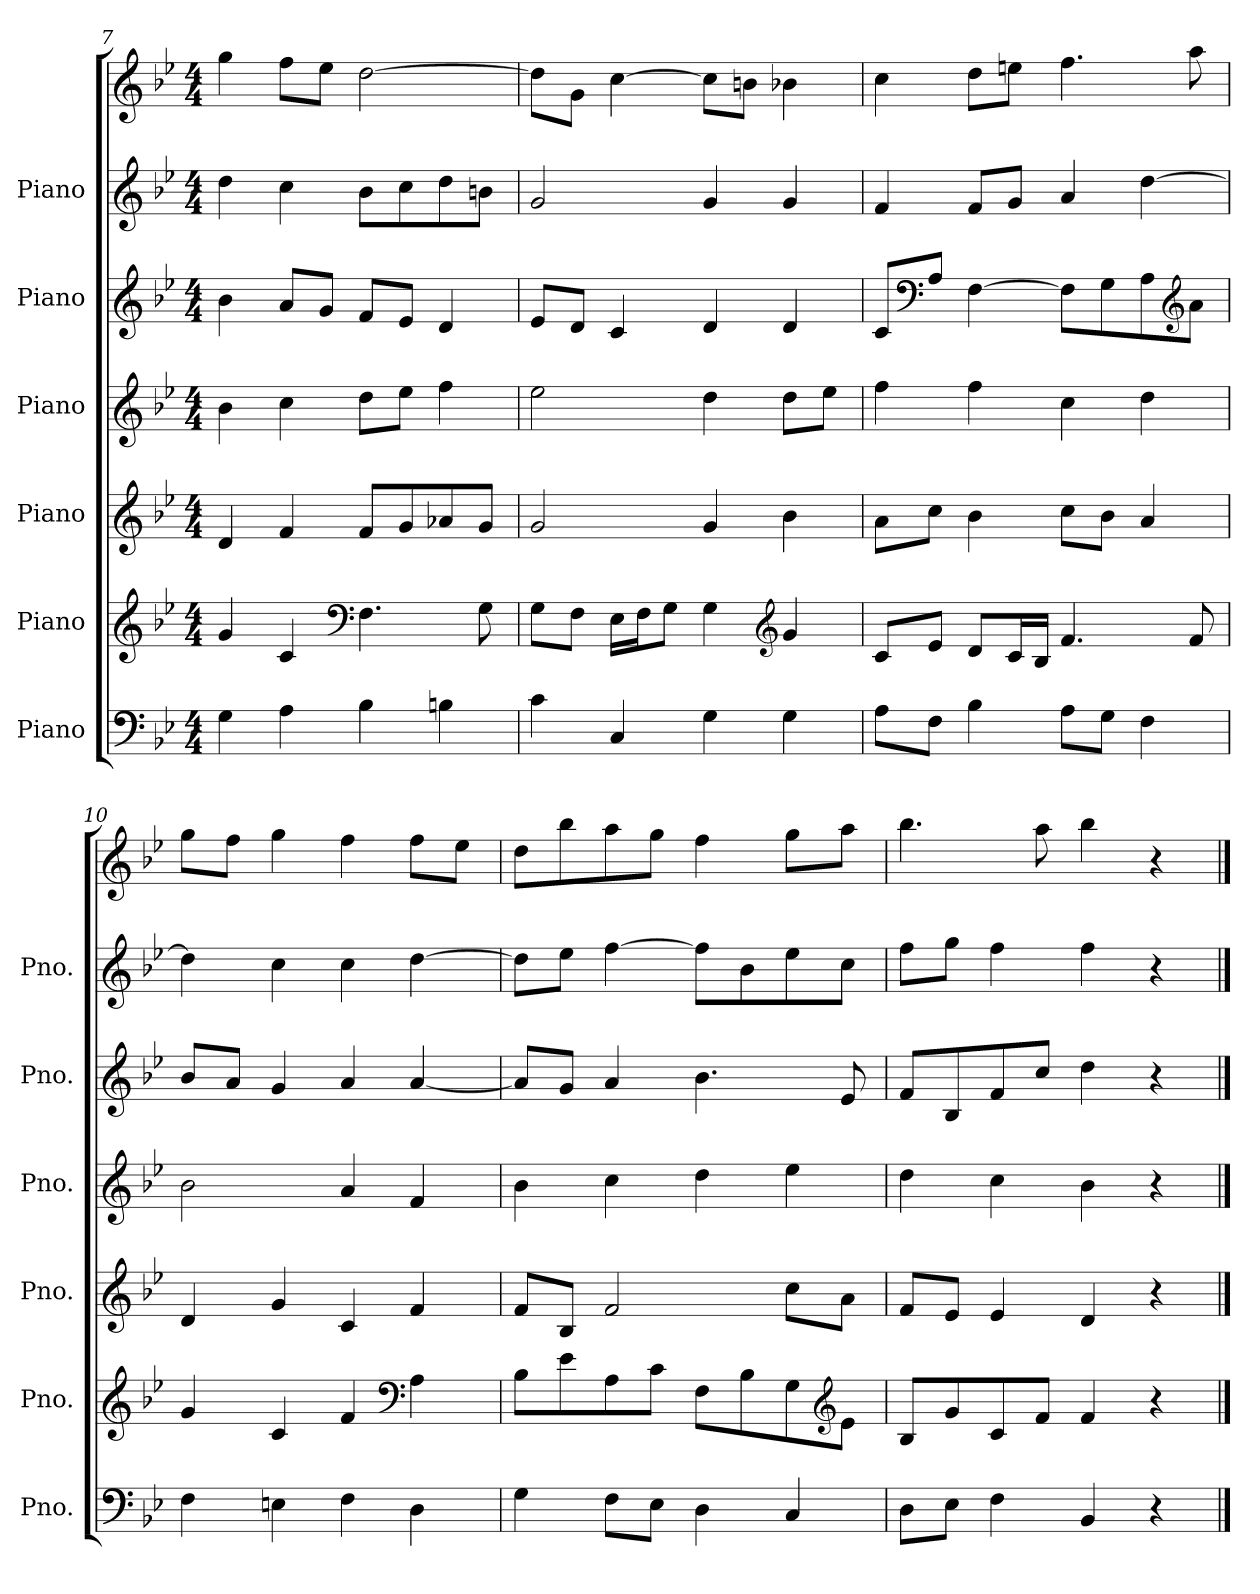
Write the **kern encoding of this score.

**kern	**kern	**kern	**kern	**kern	**kern	**kern
*part6	*part5	*part4	*part3	*part2	*part1	*part1
*staff7	*staff6	*staff5	*staff4	*staff3	*staff2	*staff1
*I"Piano	*I"Piano	*I"Piano	*I"Piano	*I"Piano	*I"Piano	*
*I'Pno.	*I'Pno.	*I'Pno.	*I'Pno.	*I'Pno.	*I'Pno.	*
*clefF4	*clefG2	*clefG2	*clefG2	*clefG2	*clefG2	*clefG2
*k[b-e-]	*k[b-e-]	*k[b-e-]	*k[b-e-]	*k[b-e-]	*k[b-e-]	*k[b-e-]
*M4/4	*M4/4	*M4/4	*M4/4	*M4/4	*M4/4	*M4/4
=7	=7	=7	=7	=7	=7	=7
4G\	4g/	4d/	4b-\	4b-\	4dd\	4gg\
4A\	4c/	4f/	4cc\	8a/L	4cc\	8ff\L
.	.	.	.	8g/J	.	8ee-\J
*	*clefF4	*	*	*	*	*
4B-\	4.F\	8f/L	8dd\L	8f/L	8b-\L	[2dd\
.	.	8g/	8ee-\J	8e-/J	8cc\	.
4Bn\	.	8a-X/	4ff\	4d/	8dd\	.
.	8G\	8g/J	.	.	8bn\J	.
=8	=8	=8	=8	=8	=8	=8
4c\	8G\L	2g/	2ee-\	8e-/L	2g/	8dd\L]
.	8F\J	.	.	8d/J	.	8g\J
4C/	16E-\LL	.	.	4c/	.	[4cc\
.	16F\J	.	.	.	.	.
.	8G\J	.	.	.	.	.
4G\	4G\	4g/	4dd\	4d/	4g/	8cc\L]
.	.	.	.	.	.	8bn\J
*	*clefG2	*	*	*	*	*
4G\	4g/	4b-\	8dd\L	4d/	4g/	4b-X\
.	.	.	8ee-\J	.	.	.
!!LO:PB:g=z
=9	=9	=9	=9	=9	=9	=9
8A\L	8c/L	8a\L	4ff\	8c/L	4f/	4cc\
*	*	*	*	*clefF4	*	*
8F\J	8e-/J	8cc\J	.	8A/J	.	.
4B-\	8d/L	4b-\	4ff\	[4F\	8f/L	8dd\L
.	16c/L	.	.	.	8g/J	8een\J
.	16B-/JJ	.	.	.	.	.
8A\L	4.f/	8cc\L	4cc\	8F\L]	4a/	4.ff\
8G\J	.	8b-\J	.	8G\	.	.
4F\	.	4a/	4dd\	8A\	[4dd\	.
*	*	*	*	*clefG2	*	*
.	8f/	.	.	8a\J	.	8aa\
=10	=10	=10	=10	=10	=10	=10
4F\	4g/	4d/	2b-\	8b-/L	4dd\]	8gg\L
.	.	.	.	8a/J	.	8ff\J
4En\	4c/	4g/	.	4g/	4cc\	4gg\
4F\	4f/	4c/	4a/	4a/	4cc\	4ff\
*	*clefF4	*	*	*	*	*
4D\	4A\	4f/	4f/	[4a/	[4dd\	8ff\L
.	.	.	.	.	.	8ee-\J
=11	=11	=11	=11	=11	=11	=11
4G\	8B-\L	8f/L	4b-\	8a/L]	8dd\L]	8dd\L
.	8e-\	8B-/J	.	8g/J	8ee-\J	8bb-\
8F\L	8A\	2f/	4cc\	4a/	[4ff\	8aa\
8E-\J	8c\J	.	.	.	.	8gg\J
4D\	8F\L	.	4dd\	4.b-\	8ff\L]	4ff\
.	8B-\	.	.	.	8b-\	.
4C/	8G\	8cc\L	4ee-\	.	8ee-\	8gg\L
*	*clefG2	*	*	*	*	*
.	8e-\J	8a\J	.	8e-/	8cc\J	8aa\J
=12	=12	=12	=12	=12	=12	=12
8D\L	8B-/L	8f/L	4dd\	8f/L	8ff\L	4.bb-\
8E-\J	8g/	8e-/J	.	8B-/	8gg\J	.
4F\	8c/	4e-/	4cc\	8f/	4ff\	.
.	8f/J	.	.	8cc/J	.	8aa\
4BB-/	4f/	4d/	4b-\	4dd\	4ff\	4bb-\
4r	4r	4r	4r	4r	4r	4r
==	==	==	==	==	==	==
*-	*-	*-	*-	*-	*-	*-
